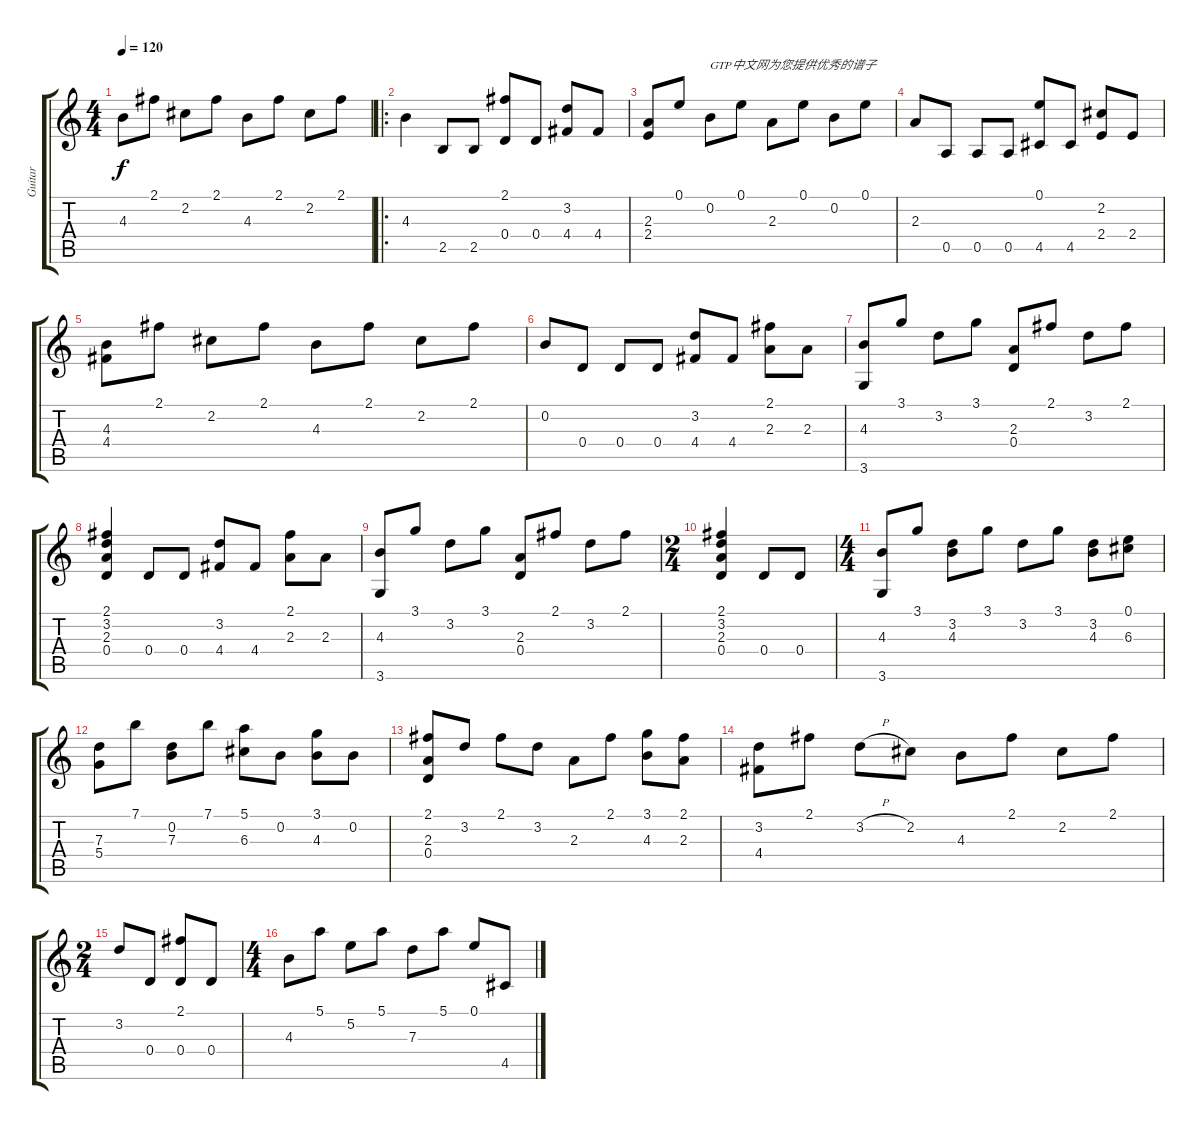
\track ("Guitar" "Guitar") {instrument electricguitarjazz}
\staff {score tabs}
\tuning (E4 B3 G3 D3 A2 E2) {hide}
\ts (4 4)
\tempo 120
\clef g2
\ks c
4.3.8{dy f instrument electricguitarjazz} 2.1.8 2.2.8 2.1.8 4.3.8 2.1.8 2.2.8 2.1.8 |
\ro
4.3.4 2.5.8 2.5.8 (2.1 0.4).8 0.4.8 (3.2 4.4).8 4.4.8 |
(2.3 2.4).8 0.1.8 0.2.8{txt "GTP中文网为您提供优秀的谱子"} 0.1.8 2.3.8 0.1.8 0.2.8 0.1.8 |
2.3.8 0.5.8 0.5.8 0.5.8 (0.1 4.5).8 4.5.8 (2.2 2.4).8 2.4.8 |
(4.3 4.4).8 2.1.8 2.2.8 2.1.8 4.3.8 2.1.8 2.2.8 2.1.8 |
0.2.8 0.4.8 0.4.8 0.4.8 (3.2 4.4).8 4.4.8 (2.1 2.3).8 2.3.8 |
(4.3 3.6).8 3.1.8 3.2.8 3.1.8 (2.3 0.4).8 2.1.8 3.2.8 2.1.8 |
(2.1 3.2 2.3 0.4).4 0.4.8 0.4.8 (3.2 4.4).8 4.4.8 (2.1 2.3).8 2.3.8 |
(4.3 3.6).8 3.1.8 3.2.8 3.1.8 (2.3 0.4).8 2.1.8 3.2.8 2.1.8 |
\ts (2 4)
(2.1 3.2 2.3 0.4).4 0.4.8 0.4.8 |
\ts (4 4)
(4.3 3.6).8 3.1.8 (3.2 4.3).8 3.1.8 3.2.8 3.1.8 (3.2 4.3).8 (0.1 6.3).8 |
(7.3 5.4).8 7.1.8 (0.2 7.3).8 7.1.8 (5.1 6.3).8 0.2.8 (3.1 4.3).8 0.2.8 |
(2.1 2.3 0.4).8 3.2.8 2.1.8 3.2.8 2.3.8 2.1.8 (3.1 4.3).8 (2.1 2.3).8 |
(3.2 4.4).8 2.1.8 3.2{h}.8 2.2.8 4.3.8 2.1.8 2.2.8 2.1.8 |
\ts (2 4)
3.2.8 0.4.8 (2.1 0.4).8 0.4.8 |
\ts (4 4)
4.3.8 5.1.8 5.2.8 5.1.8 7.3.8 5.1.8 0.1.8 4.5.8
